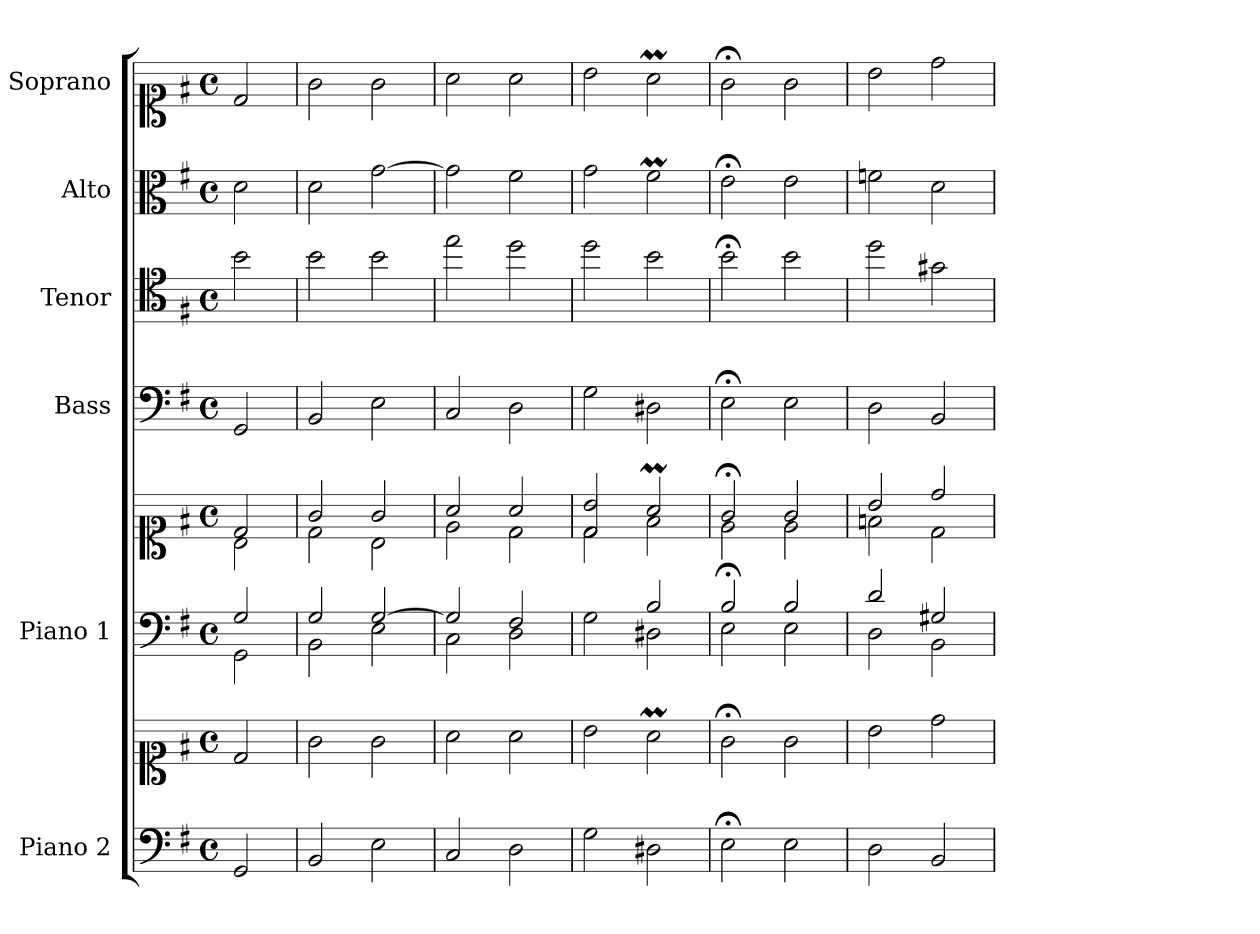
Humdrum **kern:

**kern	**kern	**kern	**kern	**kern	**kern	**kern	**kern
*part6	*part6	*part5	*part5	*part4	*part3	*part2	*part1
*staff8	*staff7	*staff6	*staff5	*staff4	*staff3	*staff2	*staff1
*I"Piano 2	*	*I"Piano 1	*	*I"Bass	*I"Tenor	*I"Alto	*I"Soprano
*I'Pno 2	*	*I'Pno 1	*	*I'B.	*I'T.	*I'A.	*I'S.
*clefF4	*clefC1	*clefF4	*clefC1	*clefF4	*clefC4	*clefC3	*clefC1
*	*	*	*	*	*ITrd7c12	*	*
*k[f#]	*k[f#]	*k[f#]	*k[f#]	*k[f#]	*k[f#]	*k[f#]	*k[f#]
*G:	*G:	*G:	*G:	*G:	*G:	*G:	*G:
*M4/4	*M4/4	*M4/4	*M4/4	*M4/4	*M4/4	*M4/4	*M4/4
*met(c)	*met(c)	*met(c)	*met(c)	*met(c)	*met(c)	*met(c)	*met(c)
=1	=1	=1	=1	=1	=1	=1	=1
*	*	*^	*^	*	*	*	*
2GG/	2d/	2G/	2GG\	2d/	2B\	2GG/	2B\	2d\	2d/
=2	=2	=2	=2	=2	=2	=2	=2	=2	=2
2BB/	2g\	2G/	2BB\	2g/	2d\	2BB/	2B\	2d\	2g\
2E\	2g\	[>2G/	2E\	2g/	2B\	2E\	2B\	[>2g\	2g\
=3	=3	=3	=3	=3	=3	=3	=3	=3	=3
2C/	2a\	2G/]	2C\	2a/	2e\	2C/	2e\	2g\]	2a\
2D\	2a\	2F#/	2D\	2a/	2d\	2D\	2d\	2f#\	2a\
=4	=4	=4	=4	=4	=4	=4	=4	=4	=4
*	*	*	*	*	*^	*	*	*	*
2G\	2b\	2ryy	2G\	2b/	2d\	2d/	2G\	2d\	2g\	2b\
2D#X\	2aM\	2B/	2D#X\	2aM/	2ryy	2f#\	2D#X\	2B\	2f#m\	2aM\
*	*	*	*	*	*v	*v	*	*	*	*
=5	=5	=5	=5	=5	=5	=5	=5	=5	=5
2E;\	2g;<\	2B;/	2E\	2g;</	2e\	2E;<\	2B;<\	2e;<\	2g;<\
2E\	2g\	2B/	2E\	2g/	2e\	2E\	2B\	2e\	2g\
=6	=6	=6	=6	=6	=6	=6	=6	=6	=6
2D\	2b\	2d/	2D\	2b/	2fn\	2D\	2d\	2fn\	2b\
2BB/	2dd\	2G#X/	2BB\	2dd/	2d\	2BB/	2G#X\	2d\	2dd\
*	*	*v	*v	*	*	*	*	*	*
*	*	*	*v	*v	*	*	*	*
=	=	=	=	=	=	=	=
*-	*-	*-	*-	*-	*-	*-	*-
